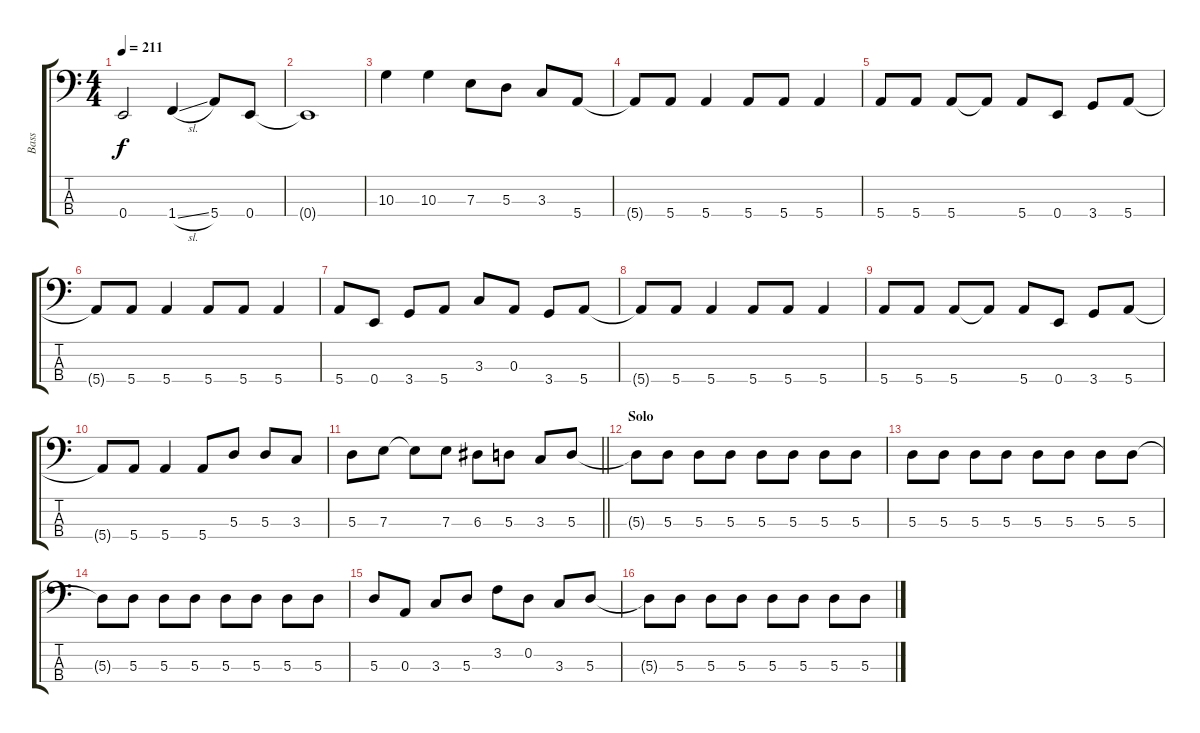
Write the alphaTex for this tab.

\track ("Bass" "Bass") {instrument electricbassfinger}
\staff {score tabs}
\tuning (G2 D2 A1 E1) {hide}
\ts (4 4)
\tempo 211
\clef f4
\ks c
0.4{t}.2{dy f} 1.4{sl}.4 5.4.8 0.4.8 |
0.4{t}.1 |
10.3.4 10.3.4 7.3.8 5.3.8 3.3.8 5.4.8 |
5.4{t}.8 5.4.8 5.4.4 5.4.8 5.4.8 5.4.4 |
5.4.8 5.4.8 5.4.8 5.4{t}.8 5.4.8 0.4.8 3.4.8 5.4.8 |
5.4{t}.8 5.4.8 5.4.4 5.4.8 5.4.8 5.4.4 |
5.4.8 0.4.8 3.4.8 5.4.8 3.3.8 0.3.8 3.4.8 5.4.8 |
5.4{t}.8 5.4.8 5.4.4 5.4.8 5.4.8 5.4.4 |
5.4.8 5.4.8 5.4.8 5.4{t}.8 5.4.8 0.4.8 3.4.8 5.4.8 |
5.4{t}.8 5.4.8 5.4.4 5.4.8 5.3.8 5.3.8 3.3.8 |
\barLineRight lightlight
5.3.8 7.3.8 7.3{t}.8 7.3.8 6.3.8 5.3.8 3.3.8 5.3.8 |
\section ("" "Solo")
5.3{t}.8 5.3.8 5.3.8 5.3.8 5.3.8 5.3.8 5.3.8 5.3.8 |
5.3.8 5.3.8 5.3.8 5.3.8 5.3.8 5.3.8 5.3.8 5.3.8 |
5.3{t}.8 5.3.8 5.3.8 5.3.8 5.3.8 5.3.8 5.3.8 5.3.8 |
5.3.8 0.3.8 3.3.8 5.3.8 3.2.8 0.2.8 3.3.8 5.3.8 |
5.3{t}.8 5.3.8 5.3.8 5.3.8 5.3.8 5.3.8 5.3.8 5.3.8
